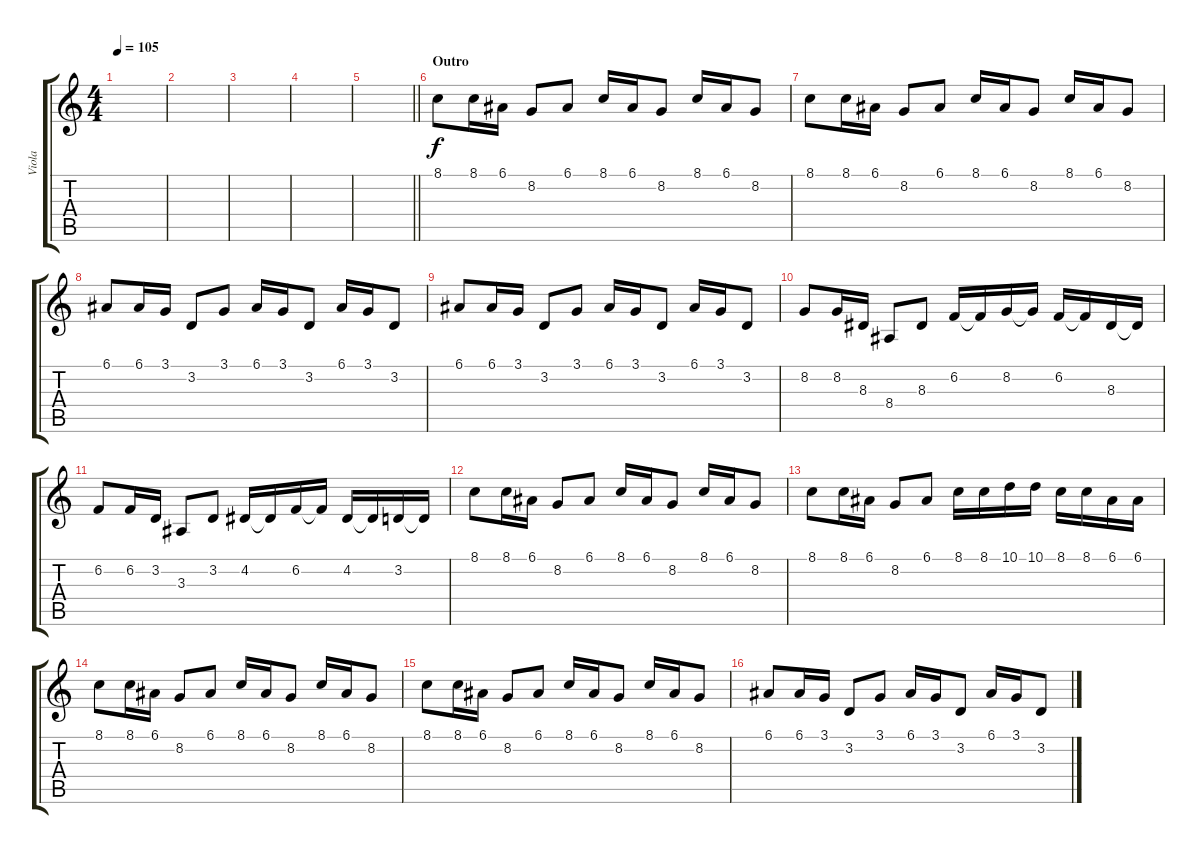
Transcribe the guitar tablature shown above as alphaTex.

\track ("Viola" "Viola") {instrument viola}
\staff {score tabs}
\tuning (E4 B3 G3 D3 A2 E2) {hide}
\ts (4 4)
\tempo 105
\clef g2
\ks c
|
|
|
|
\barLineRight lightlight
|
\section ("" "Outro")
8.1.8 8.1.16 6.1.16 8.2.8 6.1.8 8.1.16 6.1.16 8.2.8 8.1.16 6.1.16 8.2.8 |
8.1.8 8.1.16 6.1.16 8.2.8 6.1.8 8.1.16 6.1.16 8.2.8 8.1.16 6.1.16 8.2.8 |
6.1.8 6.1.16 3.1.16 3.2.8 3.1.8 6.1.16 3.1.16 3.2.8 6.1.16 3.1.16 3.2.8 |
6.1.8 6.1.16 3.1.16 3.2.8 3.1.8 6.1.16 3.1.16 3.2.8 6.1.16 3.1.16 3.2.8 |
8.2.8 8.2.16 8.3.16 8.4.8 8.3.8 6.2.16 6.2{t}.16 8.2.16 8.2{t}.16 6.2.16 6.2{t}.16 8.3.16 8.3{t}.16 |
6.2.8 6.2.16 3.2.16 3.3.8 3.2.8 4.2.16 4.2{t}.16 6.2.16 6.2{t}.16 4.2.16 4.2{t}.16 3.2.16 3.2{t}.16 |
8.1.8 8.1.16 6.1.16 8.2.8 6.1.8 8.1.16 6.1.16 8.2.8 8.1.16 6.1.16 8.2.8 |
8.1.8 8.1.16 6.1.16 8.2.8 6.1.8 8.1.16 8.1.16 10.1.16 10.1.16 8.1.16 8.1.16 6.1.16 6.1.16 |
8.1.8 8.1.16 6.1.16 8.2.8 6.1.8 8.1.16 6.1.16 8.2.8 8.1.16 6.1.16 8.2.8 |
8.1.8 8.1.16 6.1.16 8.2.8 6.1.8 8.1.16 6.1.16 8.2.8 8.1.16 6.1.16 8.2.8 |
6.1.8 6.1.16 3.1.16 3.2.8 3.1.8 6.1.16 3.1.16 3.2.8 6.1.16 3.1.16 3.2.8
